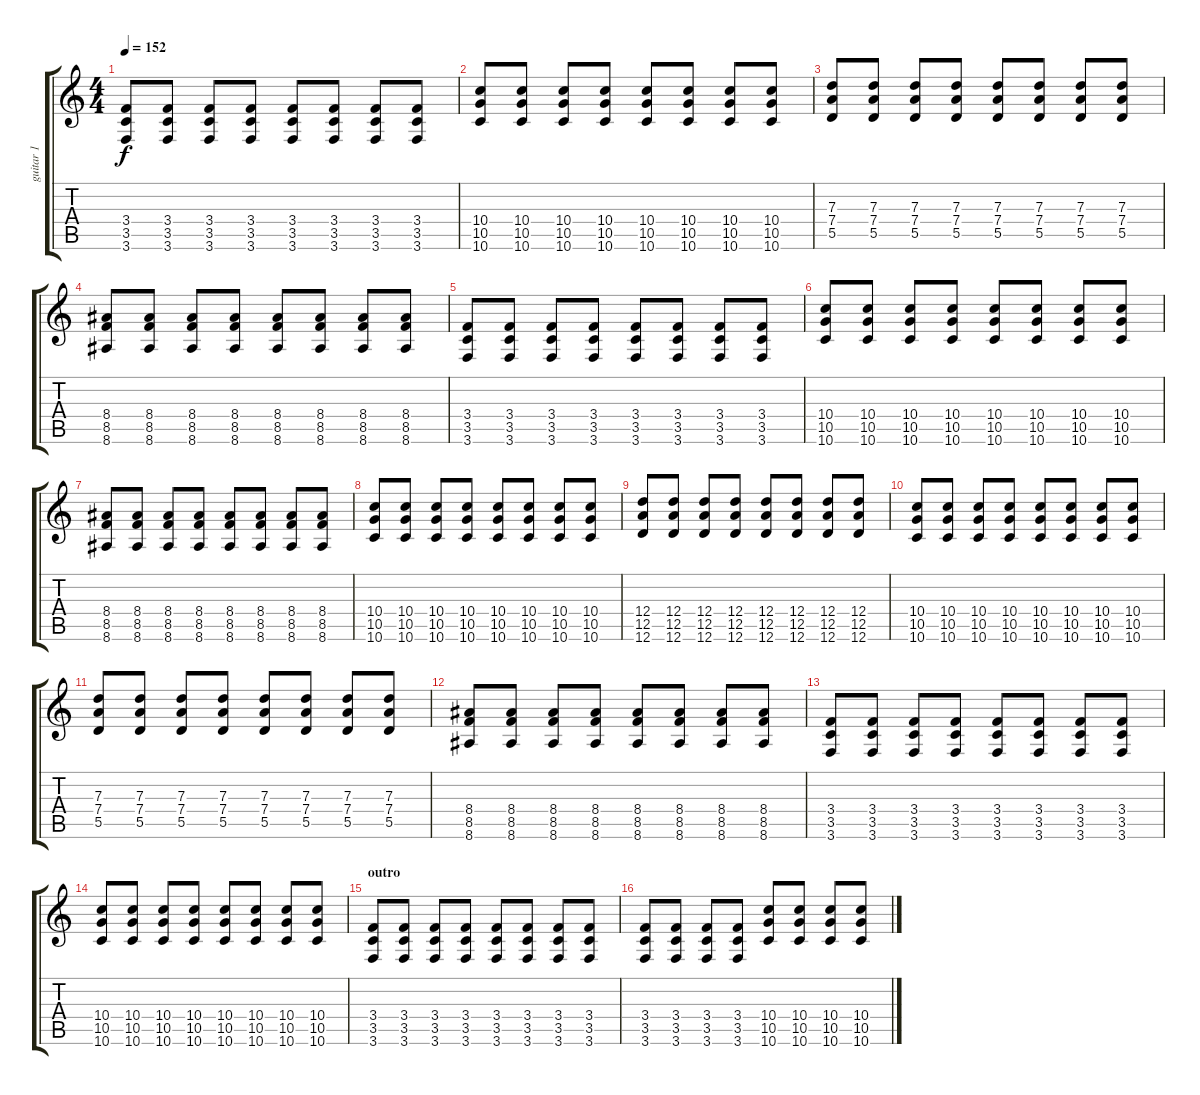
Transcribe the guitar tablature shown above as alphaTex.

\track ("guitar 1" "guitar 1") {instrument distortionguitar}
\staff {score tabs}
\tuning (E4 B3 G3 D3 A2 D2) {hide}
\ts (4 4)
\tempo 152
\clef g2
\ks c
(3.4 3.5 3.6).8{dy f} (3.4 3.5 3.6).8 (3.4 3.5 3.6).8 (3.4 3.5 3.6).8 (3.4 3.5 3.6).8 (3.4 3.5 3.6).8 (3.4 3.5 3.6).8 (3.4 3.5 3.6).8 |
(10.4 10.5 10.6).8 (10.4 10.5 10.6).8 (10.4 10.5 10.6).8 (10.4 10.5 10.6).8 (10.4 10.5 10.6).8 (10.4 10.5 10.6).8 (10.4 10.5 10.6).8 (10.4 10.5 10.6).8 |
(7.3 7.4 5.5).8 (7.3 7.4 5.5).8 (7.3 7.4 5.5).8 (7.3 7.4 5.5).8 (7.3 7.4 5.5).8 (7.3 7.4 5.5).8 (7.3 7.4 5.5).8 (7.3 7.4 5.5).8 |
(8.4 8.5 8.6).8 (8.4 8.5 8.6).8 (8.4 8.5 8.6).8 (8.4 8.5 8.6).8 (8.4 8.5 8.6).8 (8.4 8.5 8.6).8 (8.4 8.5 8.6).8 (8.4 8.5 8.6).8 |
(3.4 3.5 3.6).8 (3.4 3.5 3.6).8 (3.4 3.5 3.6).8 (3.4 3.5 3.6).8 (3.4 3.5 3.6).8 (3.4 3.5 3.6).8 (3.4 3.5 3.6).8 (3.4 3.5 3.6).8 |
(10.4 10.5 10.6).8 (10.4 10.5 10.6).8 (10.4 10.5 10.6).8 (10.4 10.5 10.6).8 (10.4 10.5 10.6).8 (10.4 10.5 10.6).8 (10.4 10.5 10.6).8 (10.4 10.5 10.6).8 |
(8.4 8.5 8.6).8 (8.4 8.5 8.6).8 (8.4 8.5 8.6).8 (8.4 8.5 8.6).8 (8.4 8.5 8.6).8 (8.4 8.5 8.6).8 (8.4 8.5 8.6).8 (8.4 8.5 8.6).8 |
(10.4 10.5 10.6).8 (10.4 10.5 10.6).8 (10.4 10.5 10.6).8 (10.4 10.5 10.6).8 (10.4 10.5 10.6).8 (10.4 10.5 10.6).8 (10.4 10.5 10.6).8 (10.4 10.5 10.6).8 |
(12.4 12.5 12.6).8 (12.4 12.5 12.6).8 (12.4 12.5 12.6).8 (12.4 12.5 12.6).8 (12.4 12.5 12.6).8 (12.4 12.5 12.6).8 (12.4 12.5 12.6).8 (12.4 12.5 12.6).8 |
(10.4 10.5 10.6).8 (10.4 10.5 10.6).8 (10.4 10.5 10.6).8 (10.4 10.5 10.6).8 (10.4 10.5 10.6).8 (10.4 10.5 10.6).8 (10.4 10.5 10.6).8 (10.4 10.5 10.6).8 |
(7.3 7.4 5.5).8 (7.3 7.4 5.5).8 (7.3 7.4 5.5).8 (7.3 7.4 5.5).8 (7.3 7.4 5.5).8 (7.3 7.4 5.5).8 (7.3 7.4 5.5).8 (7.3 7.4 5.5).8 |
(8.4 8.5 8.6).8 (8.4 8.5 8.6).8 (8.4 8.5 8.6).8 (8.4 8.5 8.6).8 (8.4 8.5 8.6).8 (8.4 8.5 8.6).8 (8.4 8.5 8.6).8 (8.4 8.5 8.6).8 |
(3.4 3.5 3.6).8 (3.4 3.5 3.6).8 (3.4 3.5 3.6).8 (3.4 3.5 3.6).8 (3.4 3.5 3.6).8 (3.4 3.5 3.6).8 (3.4 3.5 3.6).8 (3.4 3.5 3.6).8 |
(10.4 10.5 10.6).8 (10.4 10.5 10.6).8 (10.4 10.5 10.6).8 (10.4 10.5 10.6).8 (10.4 10.5 10.6).8 (10.4 10.5 10.6).8 (10.4 10.5 10.6).8 (10.4 10.5 10.6).8 |
\section ("" "outro")
(3.4 3.5 3.6).8 (3.4 3.5 3.6).8 (3.4 3.5 3.6).8 (3.4 3.5 3.6).8 (3.4 3.5 3.6).8 (3.4 3.5 3.6).8 (3.4 3.5 3.6).8 (3.4 3.5 3.6).8 |
(3.4 3.5 3.6).8 (3.4 3.5 3.6).8 (3.4 3.5 3.6).8 (3.4 3.5 3.6).8 (10.4 10.5 10.6).8 (10.4 10.5 10.6).8 (10.4 10.5 10.6).8 (10.4 10.5 10.6).8
